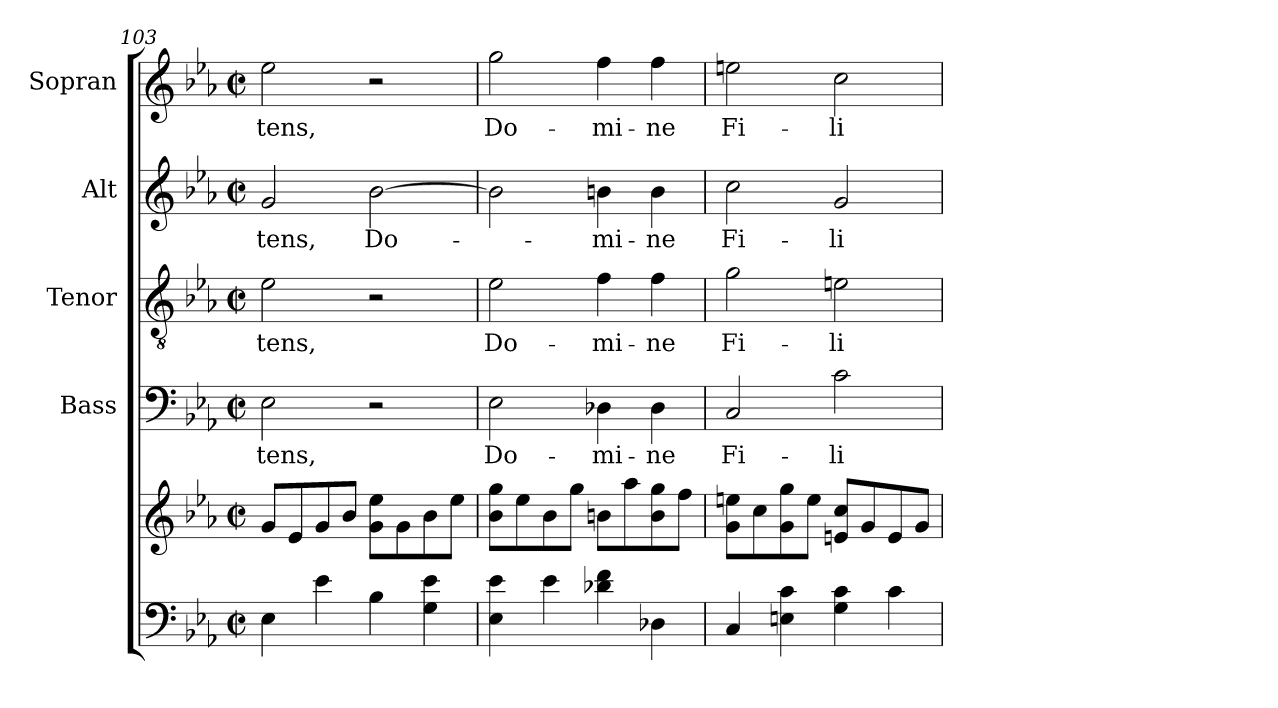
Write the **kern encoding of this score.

**kern	**kern	**kern	**text	**kern	**text	**kern	**text	**kern	**text
*part5	*part5	*part4	*part4	*part3	*part3	*part2	*part2	*part1	*part1
*staff6	*staff5	*staff4	*staff4	*staff3	*staff3	*staff2	*staff2	*staff1	*staff1
*	*	*I"Bass	*	*I"Tenor	*	*I"Alt	*	*I"Sopran	*
*	*	*I'B.	*	*I'T.	*	*I'A.	*	*I'S.	*
*clefF4	*clefG2	*clefF4	*	*clefGv2	*	*clefG2	*	*clefG2	*
*k[b-e-a-]	*k[b-e-a-]	*k[b-e-a-]	*	*k[b-e-a-]	*	*k[b-e-a-]	*	*k[b-e-a-]	*
*E-:	*E-:	*E-:	*	*E-:	*	*E-:	*	*E-:	*
*M2/2	*M2/2	*M2/2	*	*M2/2	*	*M2/2	*	*M2/2	*
*met(c|)	*met(c|)	*met(c|)	*	*met(c|)	*	*met(c|)	*	*met(c|)	*
=103	=103	=103	=103	=103	=103	=103	=103	=103	=103
!	!	!	!LO:LY:b	!	!LO:LY:b	!	!LO:LY:b	!	!LO:LY:b
4E-\	8g/L	2E-\	-tens,	2e-\	-tens,	2g/	-tens,	2ee-\	-tens,
.	8e-/	.	.	.	.	.	.	.	.
4e-\	8g/	.	.	.	.	.	.	.	.
.	8b-/J	.	.	.	.	.	.	.	.
!	!	!	!	!	!	!	!LO:LY:b	!	!
4B-\	8g\ 8ee-\L	2r	.	2r	.	[2b-\	Do-	2r	.
.	8g\	.	.	.	.	.	.	.	.
4G\ 4e-\	8b-\	.	.	.	.	.	.	.	.
.	8ee-\J	.	.	.	.	.	.	.	.
=104	=104	=104	=104	=104	=104	=104	=104	=104	=104
!	!	!	!LO:LY:b	!	!LO:LY:b	!	!	!	!LO:LY:b
4E-\ 4e-\	8b-\ 8gg\L	2E-\	Do-	2e-\	Do-	2b-\]	.	2gg\	Do-
.	8ee-\	.	.	.	.	.	.	.	.
4e-\	8b-\	.	.	.	.	.	.	.	.
.	8gg\J	.	.	.	.	.	.	.	.
!	!	!	!LO:LY:b	!	!LO:LY:b	!	!LO:LY:b	!	!LO:LY:b
4d-X\ 4f\	8bn\L	4D-X\	-mi-	4f\	-mi-	4bn\	-mi-	4ff\	-mi-
.	8aa-\	.	.	.	.	.	.	.	.
!	!	!	!LO:LY:b	!	!LO:LY:b	!	!LO:LY:b	!	!LO:LY:b
4D-X\	8b\ 8gg\	4D-\	-ne	4f\	-ne	4b\	-ne	4ff\	-ne
.	8ff\J	.	.	.	.	.	.	.	.
=105	=105	=105	=105	=105	=105	=105	=105	=105	=105
!	!	!	!LO:LY:b	!	!LO:LY:b	!	!LO:LY:b	!	!LO:LY:b
4C/	8g\ 8een\L	2C/	Fi-	2g\	Fi-	2cc\	Fi-	2een\	Fi-
.	8cc\	.	.	.	.	.	.	.	.
4En\ 4c\	8g\ 8gg\	.	.	.	.	.	.	.	.
.	8ee\J	.	.	.	.	.	.	.	.
!	!	!	!LO:LY:b	!	!LO:LY:b	!	!LO:LY:b	!	!LO:LY:b
4G\ 4c\	8en/ 8cc/L	2c\	-li	2en\	-li	2g/	-li	2cc\	-li
.	8g/	.	.	.	.	.	.	.	.
4c\	8e/	.	.	.	.	.	.	.	.
.	8g/J	.	.	.	.	.	.	.	.
=	=	=	=	=	=	=	=	=	=
*-	*-	*-	*-	*-	*-	*-	*-	*-	*-
